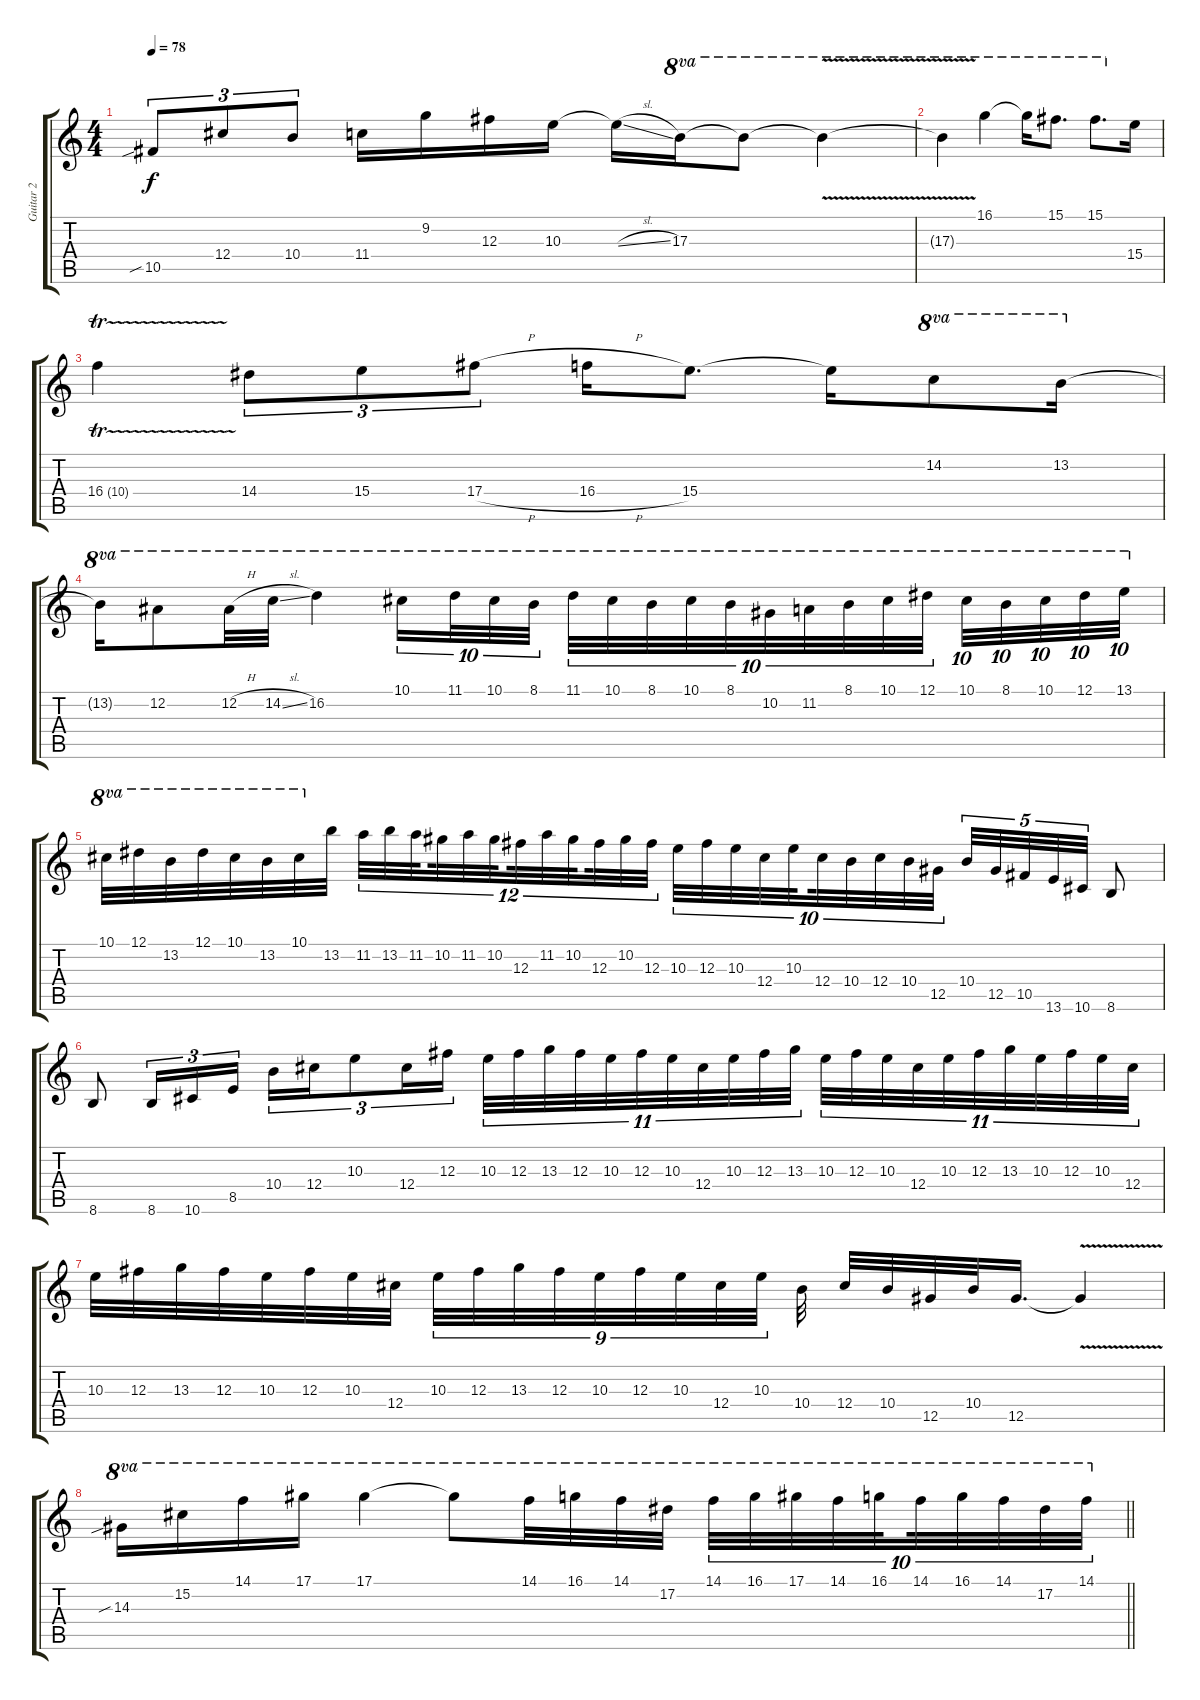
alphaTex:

\track ("Guitar 2" "Guitar 2") {instrument overdrivenguitar}
\staff {score tabs}
\tuning (Eb4 Bb3 Gb3 Db3 Ab2 Eb2) {hide}
\ts (4 4)
\tempo 78
\clef g2
\ks c
10.5{sib}.8{tu (3 2) dy f} 12.4.8{tu (3 2)} 10.4.8{tu (3 2)} 11.4.16 9.2.16 12.3.16 10.3.16 10.3{sl t}.16 17.3.16{ot 8va} 17.3{t}.8{ot 8va} 17.3{v t}.4{ot 8va} |
17.3{v t}.4{ot 8va} 16.1.4{ot 8va} 16.1{t}.16{ot 8va} 15.1.8{d ot 8va} 15.1.8{d ot 8va} 15.4.16 |
16.4{tr (10 32)}.4 14.4.8{tu (3 2)} 15.4.8{tu (3 2)} 17.4{h}.8{tu (3 2)} 16.4{h}.16 15.4.8{d} 15.4{t}.16 14.2.8{ot 8va} 13.2.16{ot 8va} |
13.2{t}.16{ot 8va} 12.2.8{ot 8va} 12.2{h}.32{ot 8va} 14.2{sl}.32{ot 8va} 16.2.4{ot 8va} 10.1.16{tu (10 8) ot 8va} 11.1.32{tu (10 8) ot 8va} 10.1.32{tu (10 8) ot 8va} 8.1.32{tu (10 8) ot 8va beam splitsecondary} 11.1.32{tu (10 8) ot 8va} 10.1.32{tu (10 8) ot 8va} 8.1.32{tu (10 8) ot 8va} 10.1.32{tu (10 8) ot 8va} 8.1.32{tu (10 8) ot 8va} 10.2.32{tu (10 8) ot 8va} 11.2.32{tu (10 8) ot 8va} 8.1.32{tu (10 8) ot 8va} 10.1.32{tu (10 8) ot 8va} 12.1.32{tu (10 8) ot 8va beam splitsecondary} 10.1.32{tu (10 8) ot 8va} 8.1.32{tu (10 8) ot 8va} 10.1.32{tu (10 8) ot 8va} 12.1.32{tu (10 8) ot 8va} 13.1.32{tu (10 8) ot 8va} |
10.1.32{ot 8va} 12.1.32{ot 8va} 13.2.32{ot 8va} 12.1.32{ot 8va} 10.1.32{ot 8va} 13.2.32{ot 8va} 10.1.32{ot 8va} 13.2.32 11.2.32{tu (12 8)} 13.2.32{tu (12 8)} 11.2.32{tu (12 8) beam splitsecondary} 10.2.32{tu (12 8)} 11.2.32{tu (12 8)} 10.2.32{tu (12 8) beam splitsecondary} 12.3.32{tu (12 8)} 11.2.32{tu (12 8)} 10.2.32{tu (12 8) beam splitsecondary} 12.3.32{tu (12 8)} 10.2.32{tu (12 8)} 12.3.32{tu (12 8)} 10.3.32{tu (10 8)} 12.3.32{tu (10 8)} 10.3.32{tu (10 8)} 12.4.32{tu (10 8)} 10.3.32{tu (10 8) beam splitsecondary} 12.4.32{tu (10 8)} 10.4.32{tu (10 8)} 12.4.32{tu (10 8)} 10.4.32{tu (10 8)} 12.5.32{tu (10 8)} 10.4.32{tu (5 4)} 12.5.32{tu (5 4)} 10.5.32{tu (5 4)} 13.6.32{tu (5 4)} 10.6.32{tu (5 4)} 8.6.8 |
8.6.8 8.6.16{tu (3 2)} 10.6.16{tu (3 2)} 8.5.16{tu (3 2)} 10.4.16{tu (3 2)} 12.4.16{tu (3 2)} 10.3.8{tu (3 2)} 12.4.16{tu (3 2)} 12.3.16{tu (3 2)} 10.3.32{tu (11 8)} 12.3.32{tu (11 8)} 13.3.32{tu (11 8)} 12.3.32{tu (11 8)} 10.3.32{tu (11 8)} 12.3.32{tu (11 8)} 10.3.32{tu (11 8)} 12.4.32{tu (11 8)} 10.3.32{tu (11 8)} 12.3.32{tu (11 8)} 13.3.32{tu (11 8)} 10.3.32{tu (11 8)} 12.3.32{tu (11 8)} 10.3.32{tu (11 8)} 12.4.32{tu (11 8)} 10.3.32{tu (11 8)} 12.3.32{tu (11 8)} 13.3.32{tu (11 8)} 10.3.32{tu (11 8)} 12.3.32{tu (11 8)} 10.3.32{tu (11 8)} 12.4.32{tu (11 8)} |
10.3.32 12.3.32 13.3.32 12.3.32 10.3.32 12.3.32 10.3.32 12.4.32 10.3.32{tu (9 8)} 12.3.32{tu (9 8)} 13.3.32{tu (9 8)} 12.3.32{tu (9 8)} 10.3.32{tu (9 8)} 12.3.32{tu (9 8)} 10.3.32{tu (9 8)} 12.4.32{tu (9 8)} 10.3.32{tu (9 8)} 10.4.32 12.4.32 10.4.32 12.5.32 10.4.32 12.5.16{d} 12.5{v t}.4 |
\barLineRight lightlight
14.3{sib}.16{ot 8va} 15.2.16{ot 8va} 14.1.16{ot 8va} 17.1.16{ot 8va} 17.1.4{ot 8va} 17.1{t}.8{ot 8va} 14.1.32{ot 8va} 16.1.32{ot 8va} 14.1.32{ot 8va} 17.2.32{ot 8va} 14.1.32{tu (10 8) ot 8va} 16.1.32{tu (10 8) ot 8va} 17.1.32{tu (10 8) ot 8va} 14.1.32{tu (10 8) ot 8va} 16.1.32{tu (10 8) ot 8va beam splitsecondary} 14.1.32{tu (10 8) ot 8va} 16.1.32{tu (10 8) ot 8va} 14.1.32{tu (10 8) ot 8va} 17.2.32{tu (10 8) ot 8va} 14.1.32{tu (10 8) ot 8va}
